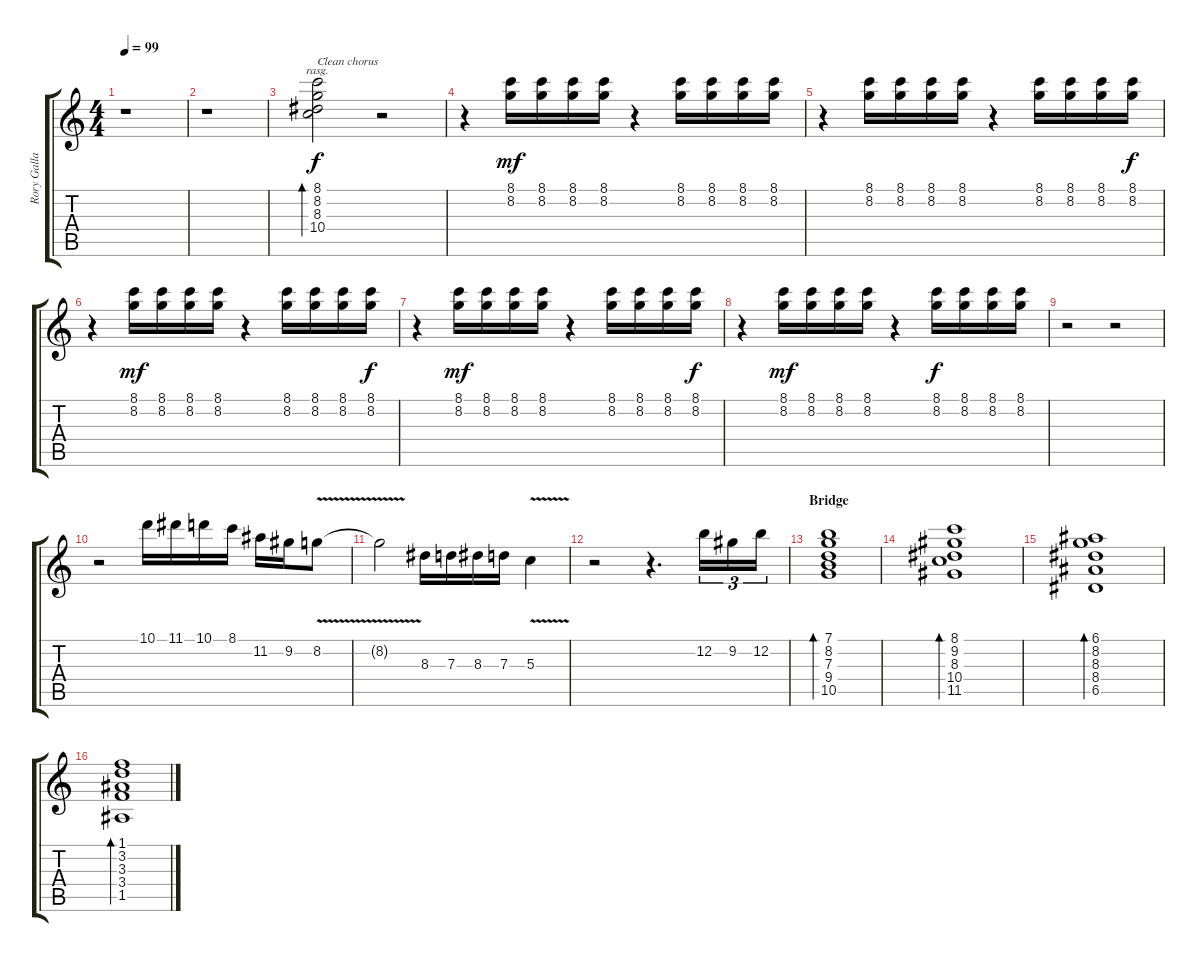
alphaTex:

\track ("Rory Gallagher Solo" "Rory Galla") {instrument distortionguitar}
\staff {score tabs}
\tuning (E4 B3 G3 D3 A2 E2) {hide}
\ts (4 4)
\tempo 99
\clef g2
\ks c
r.1{dy f} |
r.1 |
(8.1 8.2 8.3 10.4).2{bd 480 rasg ii txt "Clean chorus" instrument electricguitarclean} r.2 |
r.4{volume 0} (8.1 8.2).16{dy mf volume 16} (8.1 8.2).16 (8.1 8.2).16 (8.1 8.2).16 r.4 (8.1 8.2).16 (8.1 8.2).16 (8.1 8.2).16 (8.1 8.2).16 |
r.4 (8.1 8.2).16 (8.1 8.2).16 (8.1 8.2).16 (8.1 8.2).16 r.4 (8.1 8.2).16 (8.1 8.2).16 (8.1 8.2).16 (8.1 8.2).16{dy f} |
r.4 (8.1 8.2).16{dy mf} (8.1 8.2).16 (8.1 8.2).16 (8.1 8.2).16 r.4 (8.1 8.2).16 (8.1 8.2).16 (8.1 8.2).16 (8.1 8.2).16{dy f} |
r.4 (8.1 8.2).16{dy mf} (8.1 8.2).16 (8.1 8.2).16 (8.1 8.2).16 r.4 (8.1 8.2).16 (8.1 8.2).16 (8.1 8.2).16 (8.1 8.2).16{dy f} |
r.4 (8.1 8.2).16{dy mf} (8.1 8.2).16 (8.1 8.2).16 (8.1 8.2).16 r.4 (8.1 8.2).16{dy f} (8.1 8.2).16 (8.1 8.2).16 (8.1 8.2).16 |
r.2 r.2 |
r.2 10.1.16 11.1.16 10.1.16 8.1.16 11.2.16 9.2.16 8.2{v}.8 |
8.2{t}.2 8.3.16 7.3.16 8.3.16 7.3.16 5.3{v}.4 |
r.2 r.4{d} 12.2.16{tu (3 2)} 9.2.16{tu (3 2)} 12.2.16{tu (3 2)} |
\section ("" "Bridge")
(7.1 8.2 7.3 9.4 10.5).1{bd 240} |
(8.1 9.2 8.3 10.4 11.5).1{bd 240} |
(6.1 8.2 8.3 8.4 6.5).1{bd 240} |
(1.1 3.2 3.3 3.4 1.5).1{bd 240}
